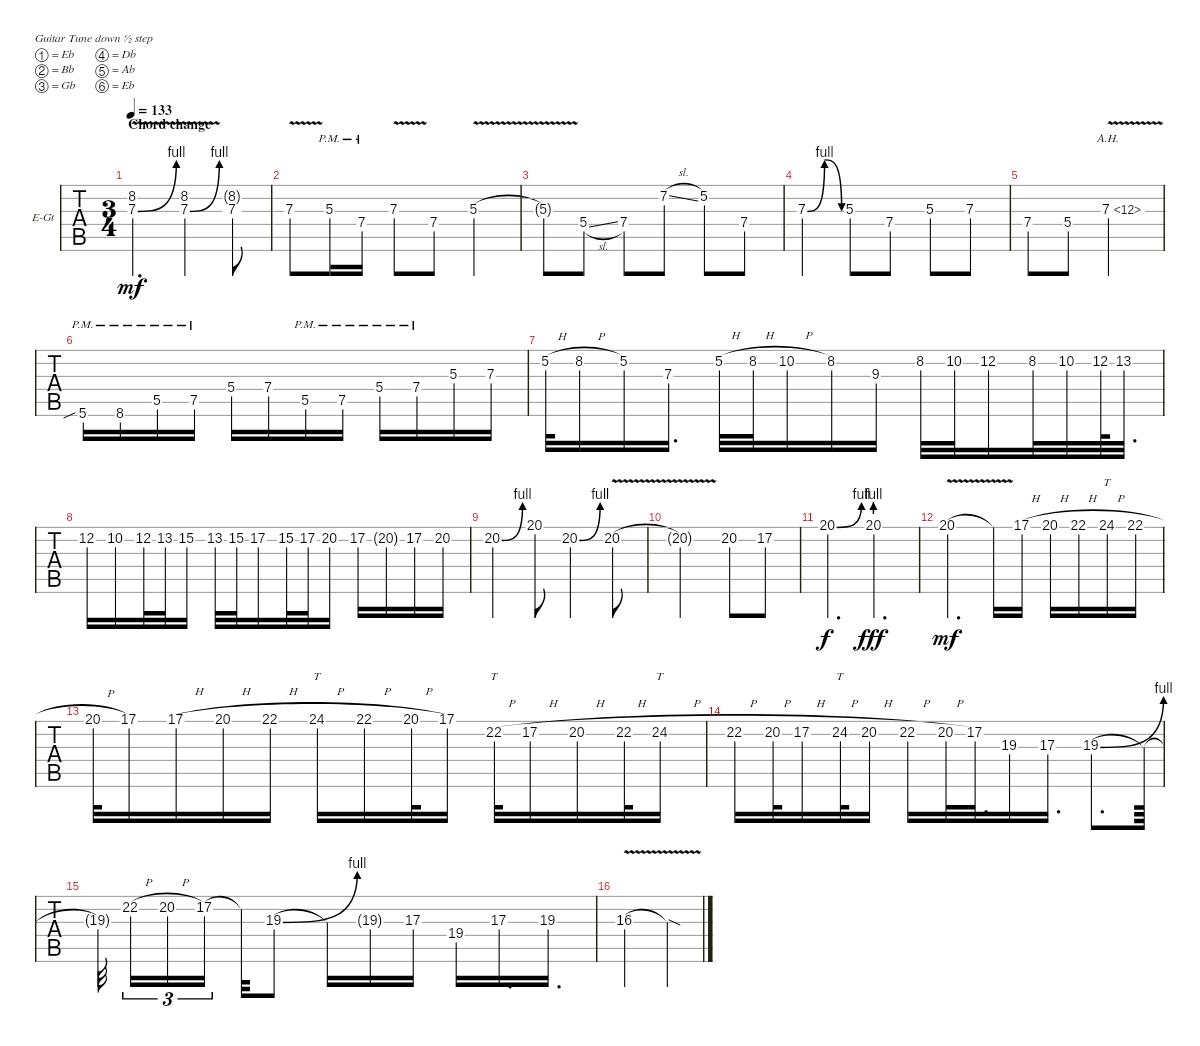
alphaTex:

\bracketExtendMode groupsimilarinstruments
\firstSystemTrackNameOrientation horizontal
\otherSystemsTrackNameOrientation horizontal
\track ("Lead Guitar" "E-Gt") {instrument distortionguitar}
\staff {tabs}
\tuning (Eb4 Bb3 Gb3 Db3 Ab2 Eb2)
\ts (3 4)
\section ("" "Chord change")
\tempo 133
\clef g2
\ks c
(7.3{be (bend 0 0 60 4) v} 8.2).4{d dy mf} (7.3{be (bend 0 0 60 4)} 8.2{v}).4 (7.3 8.2{g}).8 |
7.3{v}.8 5.3{pm}.16 7.4{pm}.16 7.3{v}.8 7.4.8 5.3{v}.4 |
5.3{v t}.8 5.4{sl}.8 7.4.8 7.2{sl}.8 5.2.8 7.4.8 |
7.3{be (bendrelease 0 0 30 4 30 4 60 0)}.4 5.3.8 7.4.8 5.3.8 7.3.8 |
7.4.8 5.4.8 7.3{ah 5 v}.2 |
5.6{sib pm}.16 8.6{pm}.16 5.5{pm}.16 7.5{pm}.16 5.4.16 7.4.16 5.5{pm}.16 7.5{pm}.16 5.4{pm}.16 7.4{pm}.16 5.3.16 7.3.16 |
5.2{h}.32 8.2{h}.16 5.2.16 7.3.16{d} 5.2{h}.32 8.2{h}.32 10.2{h}.16 8.2.16 9.3.16 8.2.32 10.2.32 12.2.16 8.2.32 10.2.32 12.2.64 13.2.32{d} |
12.2.16 10.2.16 12.2.32 13.2.32 15.2.16 13.2.32 15.2.32 17.2.16 15.2.32 17.2.32 20.2.16 17.2.16 20.2{g}.16 17.2.16 20.2.16 |
20.2{be (bend 0 0 60 4)}.4 20.1.8 20.2{be (bend 0 0 60 4)}.4 20.2{v}.8 |
20.2{v t}.2 20.2.8 17.2.8 |
20.1{be (bend 0 0 60 4)}.4{d dy f} 20.1{be (prebend 0 4 60 4)}.4{d dy fff} |
20.1{v hac}.4{d dy mf} 20.1{v t}.16 17.1{h}.16 20.1{h}.16 22.1{h}.16 24.1{h}.16{tt} 22.1{h}.16 |
20.1{h}.32 17.1.16 17.1{h}.16 20.1{h}.16 22.1{h}.16 24.1{h}.16{tt} 22.1{h}.16 20.1{h}.32 17.1.16 22.2{h}.32{tt} 17.2{h}.16 20.2{h}.16 22.2{h}.32 24.2{h}.16{tt} |
22.2{h}.16 20.2{h}.32 17.2{h}.16 24.2{h}.32{tt} 20.2{h}.16 22.2{h}.16 20.2{h}.32 17.2.32{d} 19.3.16 17.3.16{d} 19.3{be (bend 0 0 60 4)}.8{d} 19.3{t}.64 |
19.3{t}.32 22.2{h}.16{tu (3 2)} 20.2{h}.16{tu (3 2)} 17.2.16{tu (3 2)} 17.2{t}.32 19.3{be (bend 0 0 60 4)}.8 19.3{t}.16 19.3{g}.16 17.3.16 19.4.16 17.3.16{d} 19.3.16{d} |
16.3{v}.2 16.3{v sod t}.4
